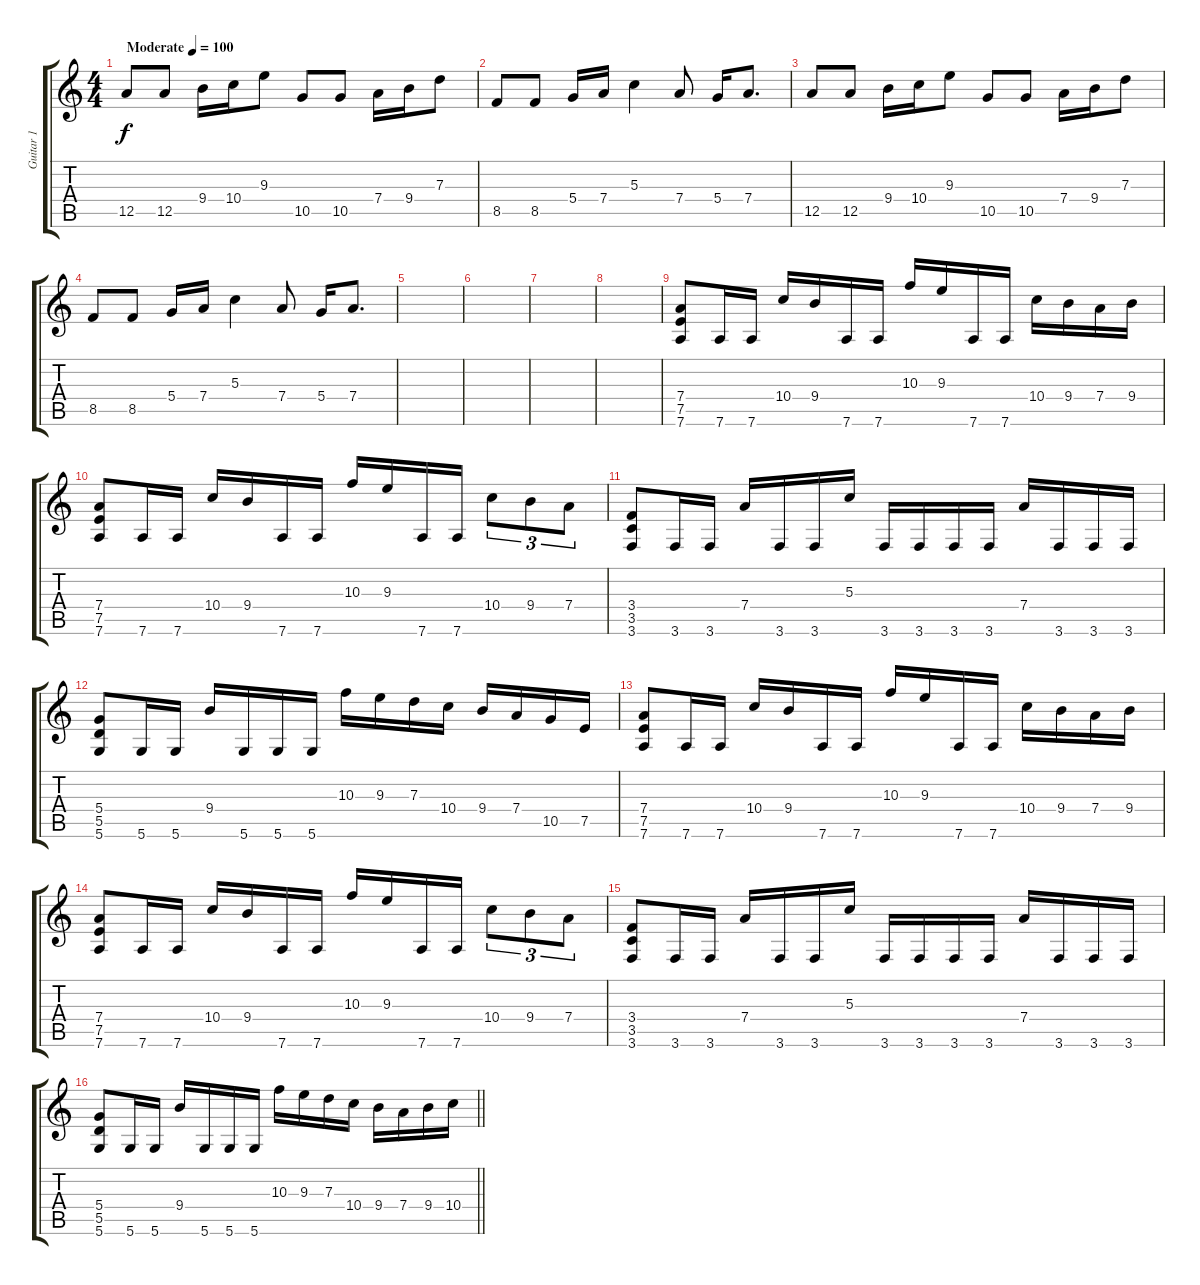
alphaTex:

\track ("Guitar 1" "Guitar 1") {instrument distortionguitar}
\staff {score tabs}
\tuning (E4 B3 G3 D3 A2 D2) {hide}
\ts (4 4)
\tempo (100 "Moderate")
\tempo 117
\tempo (100 "Moderate")
\clef g2
\ks c
12.5.8{dy f instrument distortionguitar} 12.5.8 9.4.16 10.4.16 9.3.8 10.5.8 10.5.8 7.4.16 9.4.16 7.3.8 |
8.5.8 8.5.8 5.4.16 7.4.16 5.3.4 7.4.8 5.4.16 7.4.8{d} |
12.5.8 12.5.8 9.4.16 10.4.16 9.3.8 10.5.8 10.5.8 7.4.16 9.4.16 7.3.8 |
8.5.8 8.5.8 5.4.16 7.4.16 5.3.4 7.4.8 5.4.16 7.4.8{d} |
|
|
|
|
(7.4 7.5 7.6).8 7.6.16 7.6.16 10.4.16 9.4.16 7.6.16 7.6.16 10.3.16 9.3.16 7.6.16 7.6.16 10.4.16 9.4.16 7.4.16 9.4.16 |
(7.4 7.5 7.6).8 7.6.16 7.6.16 10.4.16 9.4.16 7.6.16 7.6.16 10.3.16 9.3.16 7.6.16 7.6.16 10.4.8{tu (3 2)} 9.4.8{tu (3 2)} 7.4.8{tu (3 2)} |
(3.4 3.5 3.6).8 3.6.16 3.6.16 7.4.16 3.6.16 3.6.16 5.3.16 3.6.16 3.6.16 3.6.16 3.6.16 7.4.16 3.6.16 3.6.16 3.6.16 |
(5.4 5.5 5.6).8 5.6.16 5.6.16 9.4.16 5.6.16 5.6.16 5.6.16 10.3.16 9.3.16 7.3.16 10.4.16 9.4.16 7.4.16 10.5.16 7.5.16 |
(7.4 7.5 7.6).8 7.6.16 7.6.16 10.4.16 9.4.16 7.6.16 7.6.16 10.3.16 9.3.16 7.6.16 7.6.16 10.4.16 9.4.16 7.4.16 9.4.16 |
(7.4 7.5 7.6).8 7.6.16 7.6.16 10.4.16 9.4.16 7.6.16 7.6.16 10.3.16 9.3.16 7.6.16 7.6.16 10.4.8{tu (3 2)} 9.4.8{tu (3 2)} 7.4.8{tu (3 2)} |
(3.4 3.5 3.6).8 3.6.16 3.6.16 7.4.16 3.6.16 3.6.16 5.3.16 3.6.16 3.6.16 3.6.16 3.6.16 7.4.16 3.6.16 3.6.16 3.6.16 |
\barLineRight lightlight
(5.4 5.5 5.6).8 5.6.16 5.6.16 9.4.16 5.6.16 5.6.16 5.6.16 10.3.16 9.3.16 7.3.16 10.4.16 9.4.16 7.4.16 9.4.16 10.4.16
